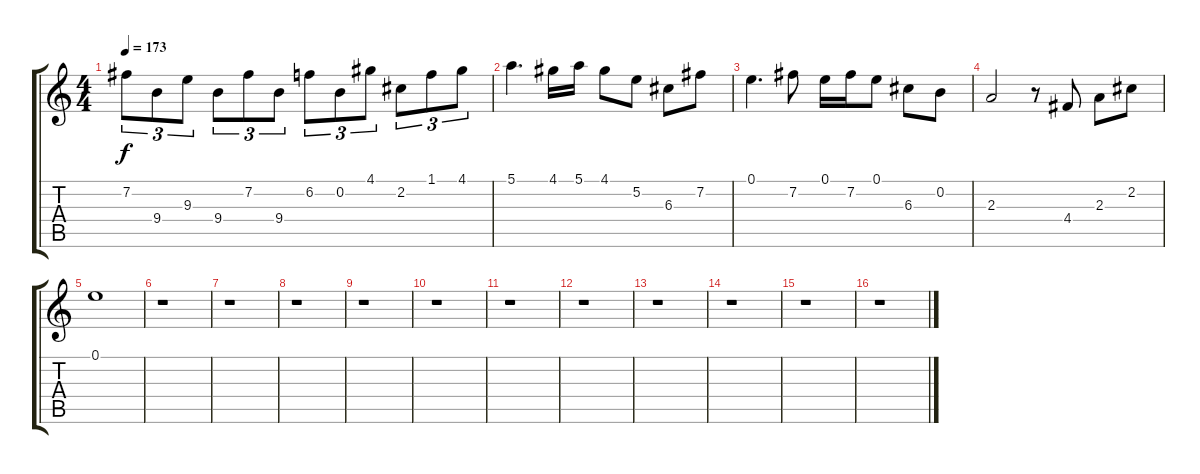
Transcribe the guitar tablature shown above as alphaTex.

\track "" {instrument distortionguitar}
\staff {score tabs}
\tuning (E4 B3 G3 D3 A2 E2) {hide}
\ts (4 4)
\tempo 173
\clef g2
\ks c
7.2.8{tu (3 2) dy f} 9.4.8{tu (3 2)} 9.3.8{tu (3 2)} 9.4.8{tu (3 2)} 7.2.8{tu (3 2)} 9.4.8{tu (3 2)} 6.2.8{tu (3 2)} 0.2.8{tu (3 2)} 4.1.8{tu (3 2)} 2.2.8{tu (3 2)} 1.1.8{tu (3 2)} 4.1.8{tu (3 2)} |
5.1.4{d} 4.1.16 5.1.16 4.1.8 5.2.8 6.3.8 7.2.8 |
0.1.4{d} 7.2.8 0.1.16 7.2.16 0.1.8 6.3.8 0.2.8 |
2.3.2 r.8 4.4.8 2.3.8 2.2.8 |
0.1.1 |
r.1 |
r.1 |
r.1 |
r.1 |
r.1 |
r.1 |
r.1 |
r.1 |
r.1 |
r.1 |
r.1
